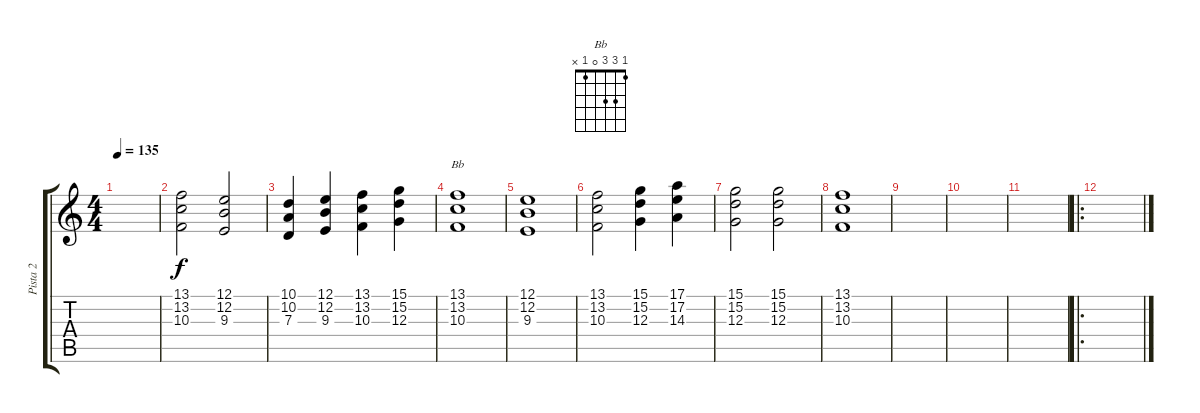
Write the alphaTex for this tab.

\track ("Pista 2" "Pista 2") {instrument choiraahs}
\staff {score tabs}
\tuning (E4 B3 G3 D3 A2 E2) {hide}
\chord ("Bb" 1 3 3 0 1 x)
\ts (4 4)
\tempo 135
\clef g2
\ks c
|
(13.1 13.2 10.3).2 (12.1 12.2 9.3).2 |
(10.1 10.2 7.3).4 (12.1 12.2 9.3).4 (13.1 13.2 10.3).4 (15.1 15.2 12.3).4 |
(13.1 13.2 10.3).1{ch "Bb"} |
(12.1 12.2 9.3).1 |
(13.1 13.2 10.3).2 (15.1 15.2 12.3).4 (17.1 17.2 14.3).4 |
(15.1 15.2 12.3).2 (15.1 15.2 12.3).2 |
(13.1 13.2 10.3).1 |
|
|
|
\ro
